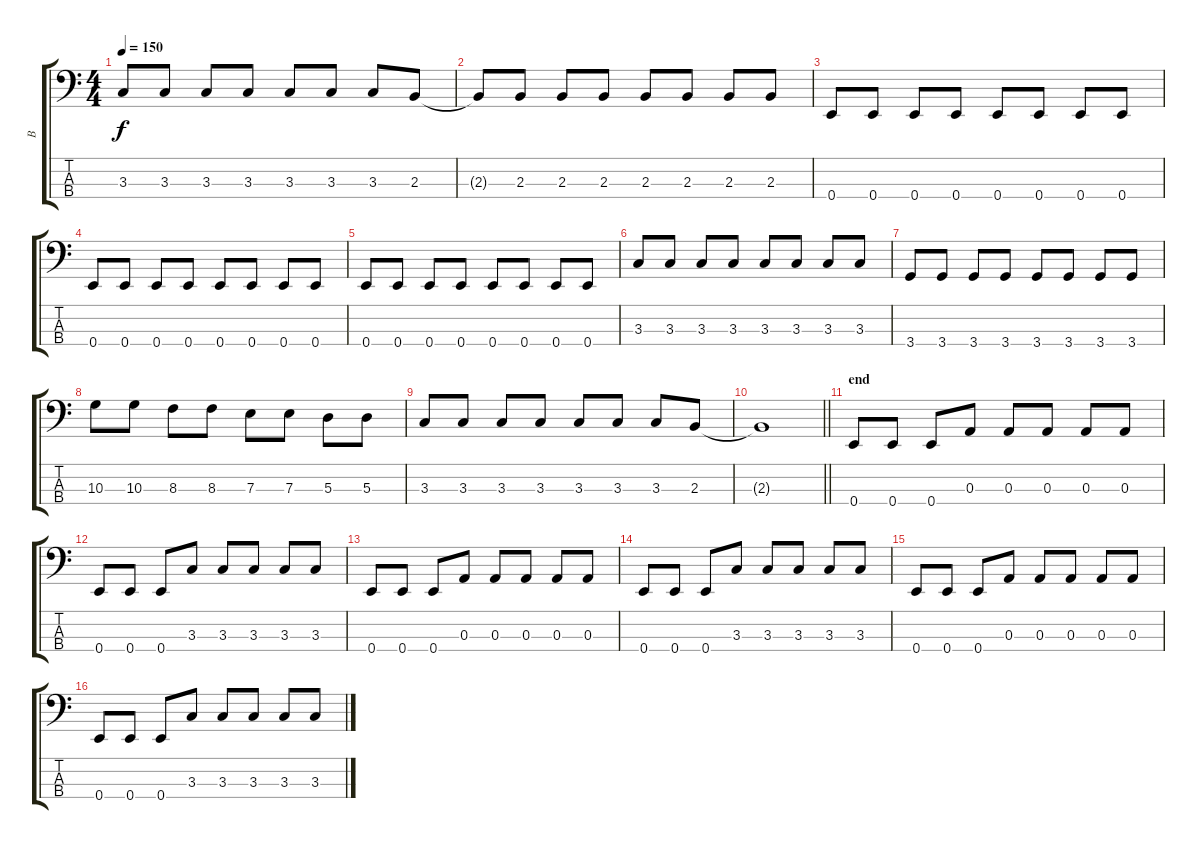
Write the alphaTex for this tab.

\track ("B" "B") {instrument electricbassfinger}
\staff {score tabs}
\tuning (G2 D2 A1 E1) {hide}
\ts (4 4)
\tempo 150
\clef f4
\ks c
3.3.8{dy f} 3.3.8 3.3.8 3.3.8 3.3.8 3.3.8 3.3.8 2.3.8 |
2.3{t}.8 2.3.8 2.3.8 2.3.8 2.3.8 2.3.8 2.3.8 2.3.8 |
0.4.8 0.4.8 0.4.8 0.4.8 0.4.8 0.4.8 0.4.8 0.4.8 |
0.4.8 0.4.8 0.4.8 0.4.8 0.4.8 0.4.8 0.4.8 0.4.8 |
0.4.8 0.4.8 0.4.8 0.4.8 0.4.8 0.4.8 0.4.8 0.4.8 |
3.3.8 3.3.8 3.3.8 3.3.8 3.3.8 3.3.8 3.3.8 3.3.8 |
3.4.8 3.4.8 3.4.8 3.4.8 3.4.8 3.4.8 3.4.8 3.4.8 |
10.3.8 10.3.8 8.3.8 8.3.8 7.3.8 7.3.8 5.3.8 5.3.8 |
3.3.8 3.3.8 3.3.8 3.3.8 3.3.8 3.3.8 3.3.8 2.3.8 |
\barLineRight lightlight
2.3{t}.1 |
\section ("" "end")
0.4.8 0.4.8 0.4.8 0.3.8 0.3.8 0.3.8 0.3.8 0.3.8 |
0.4.8 0.4.8 0.4.8 3.3.8 3.3.8 3.3.8 3.3.8 3.3.8 |
0.4.8 0.4.8 0.4.8 0.3.8 0.3.8 0.3.8 0.3.8 0.3.8 |
0.4.8 0.4.8 0.4.8 3.3.8 3.3.8 3.3.8 3.3.8 3.3.8 |
0.4.8 0.4.8 0.4.8 0.3.8 0.3.8 0.3.8 0.3.8 0.3.8 |
0.4.8 0.4.8 0.4.8 3.3.8 3.3.8 3.3.8 3.3.8 3.3.8
